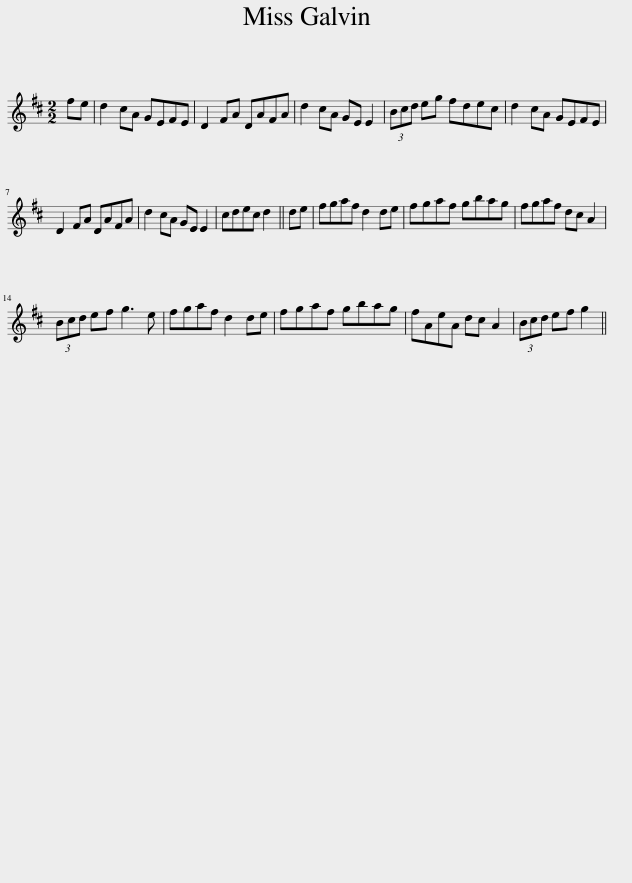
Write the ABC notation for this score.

X:1
L:1/8
M:2/2
I:linebreak $
K:D
V:1 treble
V:1
 fe | d2 cA GEFE | D2 FA DAFA | d2 cA GE E2 | (3Bcd eg fdec | %5
 d2 cA GEFE |$ D2 FA DAFA | d2 cA GE E2 | cdec d2 || de | %10
 fgaf d2 de | fgaf gbag | fgaf dc A2 |$ (3Bcd ef g3 e | fgaf d2 de | %15
 fgaf gbag | fAeA dc A2 | (3Bcd ef g2 || %18
